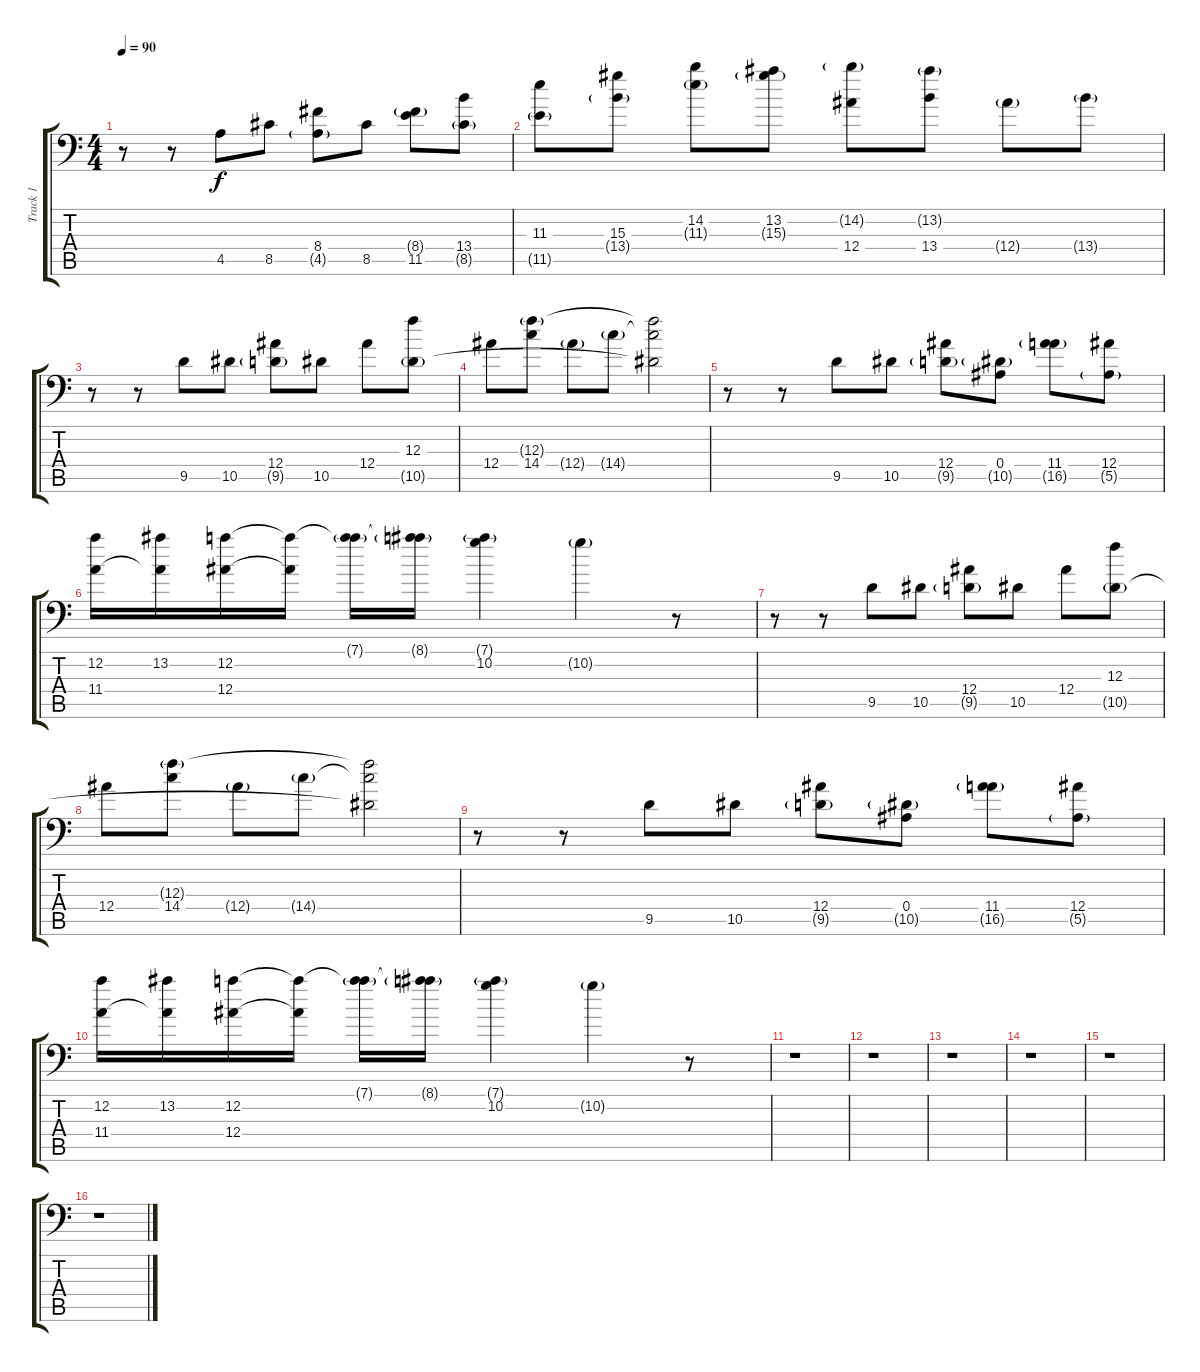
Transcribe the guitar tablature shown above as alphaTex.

\track ("Track 1" "Track 1") {instrument electricguitarjazz}
\staff {score tabs}
\tuning (D4 A3 F3 Bb2 F2 Bb1) {hide}
\ts (4 4)
\tempo 90
\clef f4
\ks c
r.8{dy f} r.8 4.5.8 8.5.8 (8.4 4.5{g}).8 8.5.8 (8.4{g} 11.5).8 (13.4 8.5{g}).8 |
(11.3 11.5{g}).8 (15.3 13.4{g}).8 (14.2 11.3{g}).8 (13.2 15.3{g}).8 (14.2{g} 12.4).8 (13.2{g} 13.4).8 12.4{g}.8 13.4{g}.8 |
r.8 r.8 9.5.8 10.5.8 (12.4 9.5{g}).8 10.5.8 12.4.8 (12.3 10.5{g}).8 |
12.4.8 (12.3{g} 14.4).8 12.4{g}.8 14.4{g}.8 (12.3{t} 14.4{t} 10.5{t}).2 |
r.8 r.8 9.5.8 10.5.8 (12.4 9.5{g}).8 (0.4 10.5{g}).8 (11.4 16.5{g}).8 (12.4 5.5{g}).8 |
(12.2 11.4).16 (13.2 11.4{t}).16 (12.2 12.4).16 (12.2{t} 12.4{t}).16 (7.1{g} 12.2{t}).16 (8.1{g} 12.2{t}).16 (7.1{g} 10.2).4 10.2{g}.4 r.8 |
r.8 r.8 9.5.8 10.5.8 (12.4 9.5{g}).8 10.5.8 12.4.8 (12.3 10.5{g}).8 |
12.4.8 (12.3{g} 14.4).8 12.4{g}.8 14.4{g}.8 (12.3{t} 14.4{t} 10.5{t}).2 |
r.8 r.8 9.5.8 10.5.8 (12.4 9.5{g}).8 (0.4 10.5{g}).8 (11.4 16.5{g}).8 (12.4 5.5{g}).8 |
(12.2 11.4).16 (13.2 11.4{t}).16 (12.2 12.4).16 (12.2{t} 12.4{t}).16 (7.1{g} 12.2{t}).16 (8.1{g} 12.2{t}).16 (7.1{g} 10.2).4 10.2{g}.4 r.8 |
r.1 |
r.1 |
r.1 |
r.1 |
r.1 |
r.1
